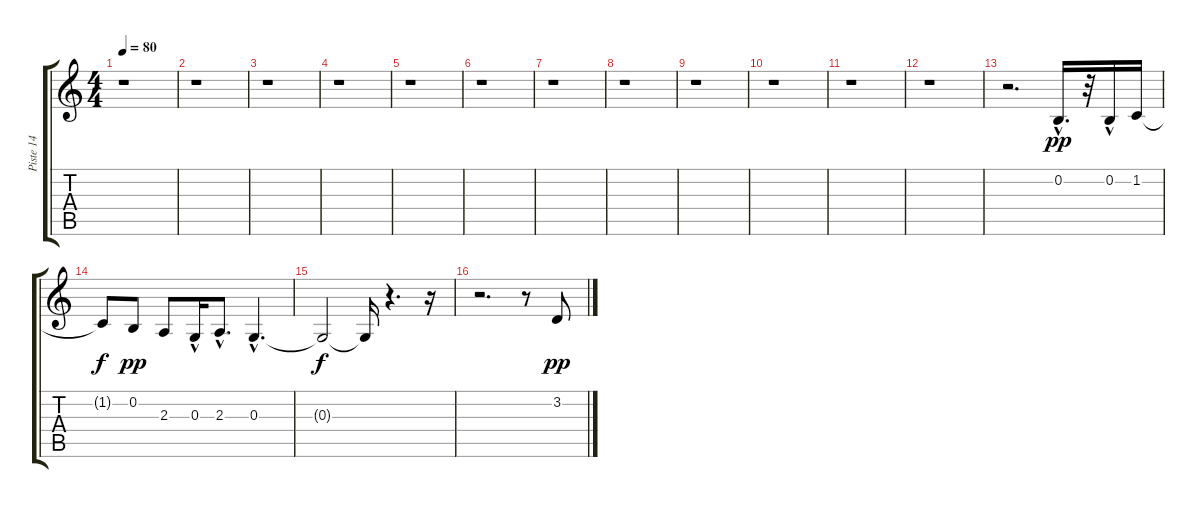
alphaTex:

\track ("Piste 14" "Piste 14") {instrument englishhorn}
\staff {score tabs}
\tuning (E4 B3 G3 D3 A2 E2) {hide}
\ts (4 4)
\tempo 80
\clef g2
\ks c
r.1{dy f} |
r.1 |
r.1 |
r.1 |
r.1 |
r.1 |
r.1 |
r.1 |
r.1 |
r.1 |
r.1 |
r.1 |
r.2{d} 0.2{hac}.16{d dy pp} r.32 0.2{hac}.16 1.2.16 |
1.2{t}.8{dy f} 0.2.8{dy pp} 2.3.8 0.3{hac}.16 2.3{hac}.8{d} 0.3{hac}.4{d} |
0.3{t}.2{dy f} 0.3{t}.16 r.4{d} r.16 |
r.2{d} r.8 3.2.8{dy pp}
